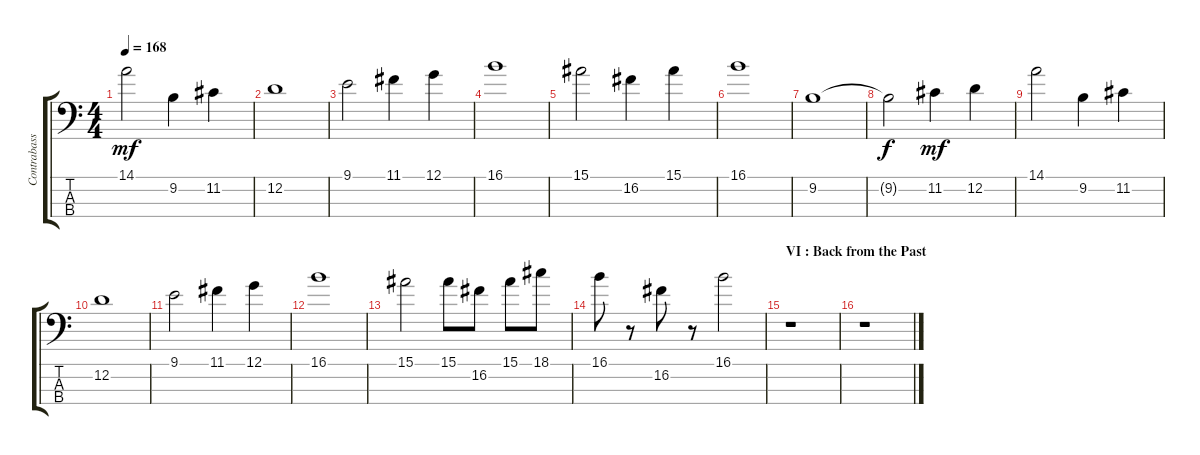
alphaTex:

\track ("Contrabass" "Contrabass") {instrument contrabass}
\staff {score tabs}
\tuning (G2 D2 A1 E1) {hide}
\ts (4 4)
\tempo 168
\clef f4
\ks c
14.1.2{dy mf} 9.2.4 11.2.4 |
12.2.1 |
9.1.2 11.1.4 12.1.4 |
16.1.1 |
15.1.2 16.2.4 15.1.4 |
16.1.1 |
9.2.1 |
9.2{t}.2{dy f} 11.2.4{dy mf} 12.2.4 |
14.1.2 9.2.4 11.2.4 |
12.2.1 |
9.1.2 11.1.4 12.1.4 |
16.1.1 |
15.1.2 15.1.8 16.2.8 15.1.8 18.1.8 |
16.1.8 r.8 16.2.8 r.8 16.1.2 |
\section ("" "VI : Back from the Past")
r.1 |
r.1
